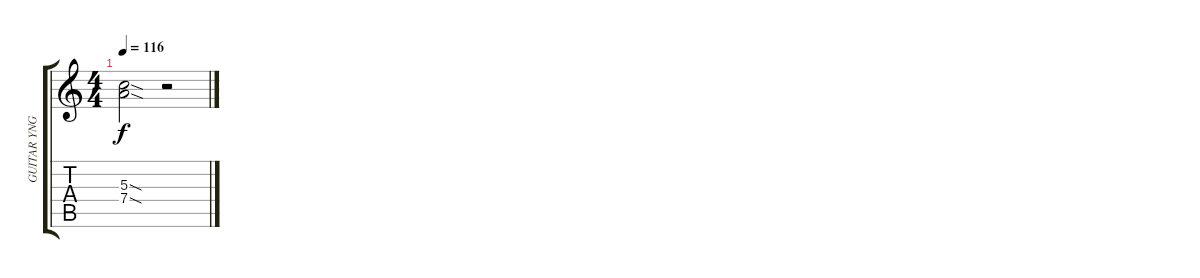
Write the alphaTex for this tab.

\track ("GUITAR YNGWIE 2" "GUITAR YNG") {instrument distortionguitar}
\staff {score tabs}
\tuning (E4 B3 G3 D3 A2 E2) {hide}
\ts (4 4)
\tempo 116
\clef g2
\ks c
(5.3{sod} 7.4{sod}).2{dy f} r.2
